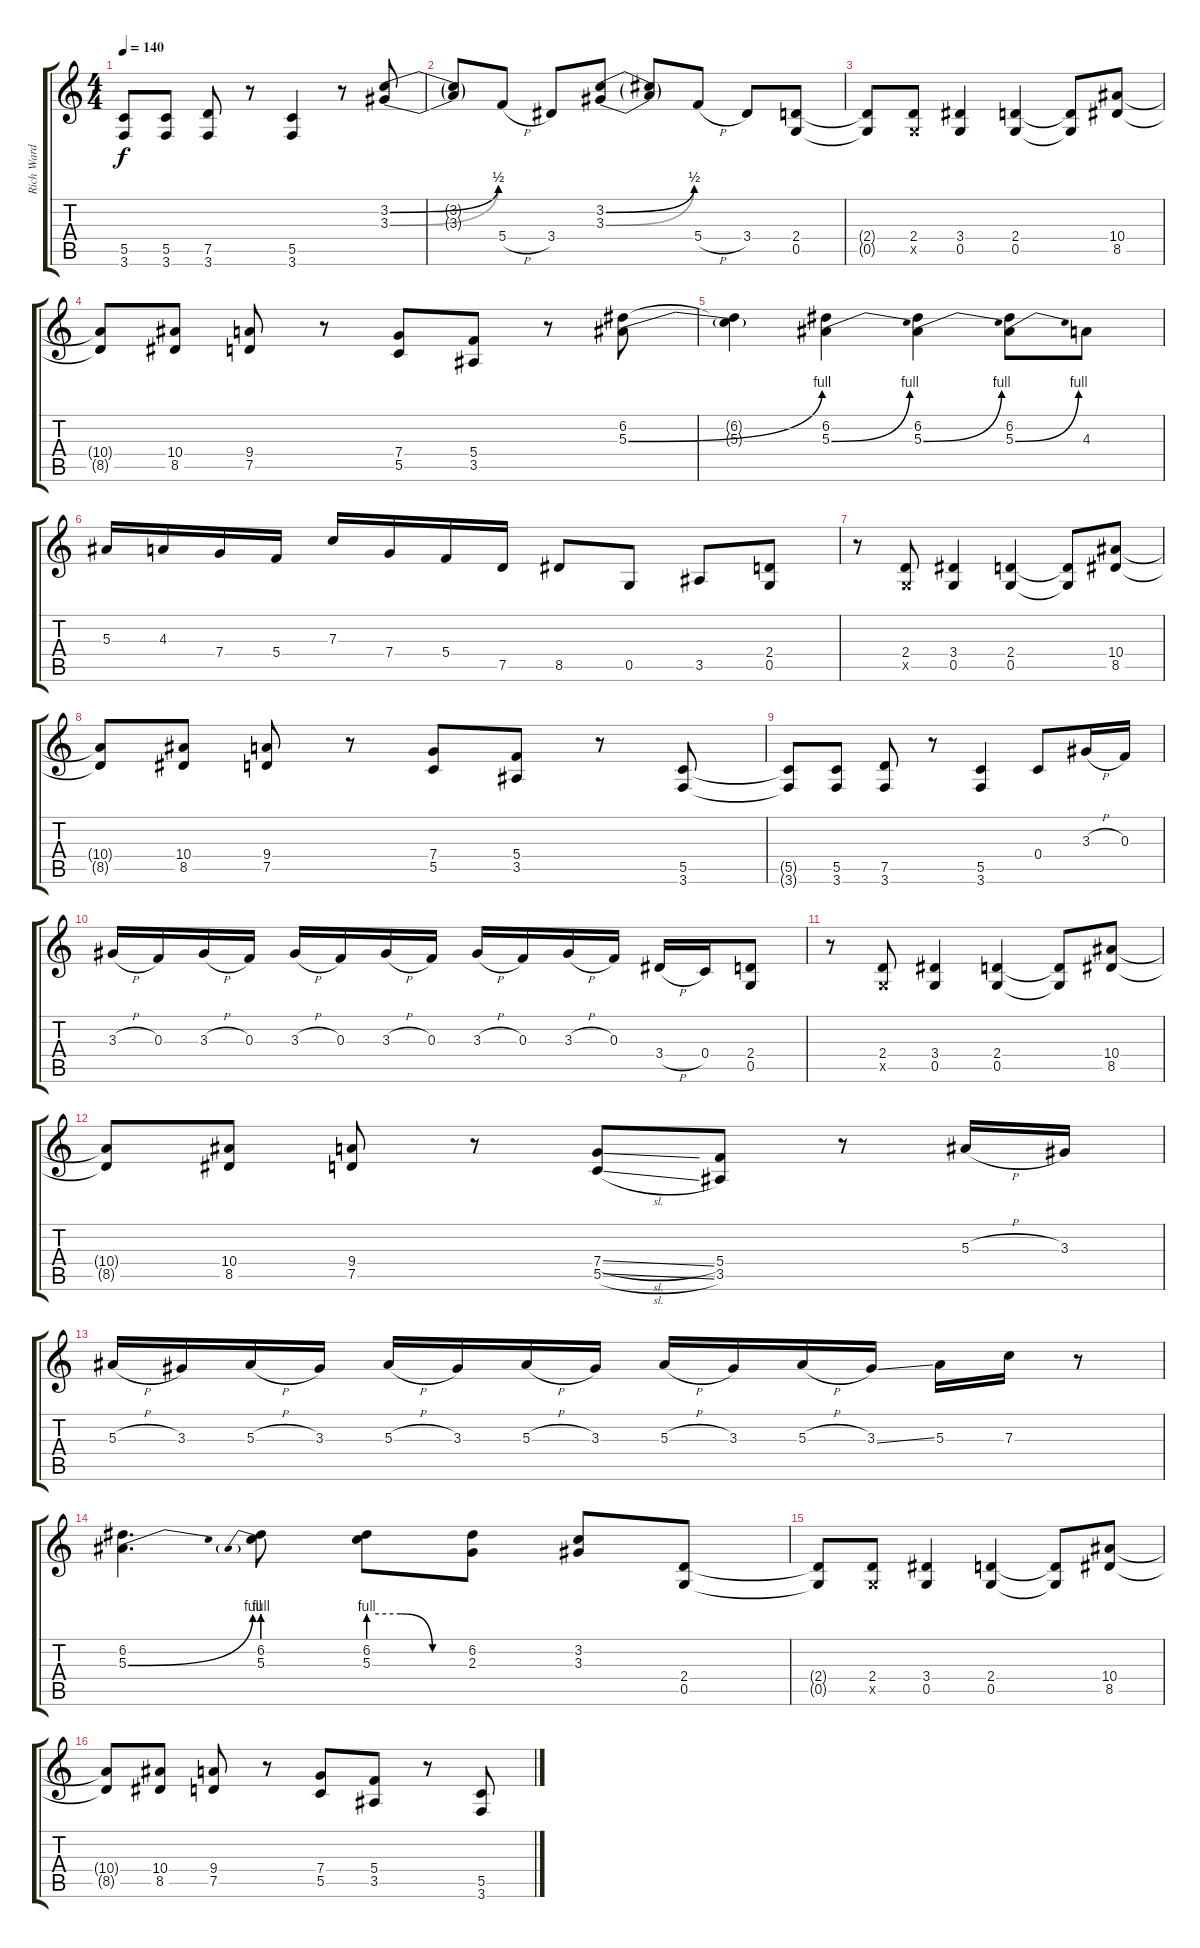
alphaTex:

\track ("Rich Ward" "Rich Ward") {instrument distortionguitar}
\staff {score tabs}
\tuning (D4 A3 F3 C3 G2 D2) {hide}
\ts (4 4)
\tempo 140
\clef g2
\ks c
(5.5{t} 3.6{t}).8{dy f} (5.5 3.6).8 (7.5 3.6).8 r.8 (5.5 3.6).4 r.8 (3.2{be (bend 0 0 60 2)} 3.3{be (bend 0 0 60 2)}).8 |
(3.2{t} 3.3{t}).8 5.4{h}.8 3.4.8 (3.2{be (bend 0 0 60 2)} 3.3{be (bend 0 0 60 2)}).8 (3.2{t} 3.3{t}).8 5.4{h}.8 3.4.8 (2.4 0.5).8 |
(2.4{t} 0.5{t}).8 (2.4 0.5{x}).8 (3.4 0.5).4 (2.4 0.5).4 (2.4{t} 0.5{t}).8 (10.4 8.5).8 |
(10.4{t} 8.5{t}).8 (10.4 8.5).8 (9.4 7.5).8 r.8 (7.4 5.5).8 (5.4 3.5).8 r.8 (6.2 5.3{be (bend 0 0 60 4)}).8 |
(6.2{t} 5.3{t}).4 (6.2 5.3{be (bend 0 0 60 4)}).4 (6.2 5.3{be (bend 0 0 60 4)}).4 (6.2 5.3{be (bend 0 0 60 4)}).8 4.3.8 |
5.3.16 4.3.16 7.4.16 5.4.16 7.3.16 7.4.16 5.4.16 7.5.16 8.5.8 0.5.8 3.5.8 (2.4 0.5).8 |
r.8 (2.4 0.5{x}).8 (3.4 0.5).4 (2.4 0.5).4 (2.4{t} 0.5{t}).8 (10.4 8.5).8 |
(10.4{t} 8.5{t}).8 (10.4 8.5).8 (9.4 7.5).8 r.8 (7.4 5.5).8 (5.4 3.5).8 r.8 (5.5 3.6).8 |
(5.5{t} 3.6{t}).8 (5.5 3.6).8 (7.5 3.6).8 r.8 (5.5 3.6).4 0.4.8 3.3{h}.16 0.3.16 |
3.3{h}.16 0.3.16 3.3{h}.16 0.3.16 3.3{h}.16 0.3.16 3.3{h}.16 0.3.16 3.3{h}.16 0.3.16 3.3{h}.16 0.3.16 3.4{h}.16 0.4.16 (2.4 0.5).8 |
r.8 (2.4 0.5{x}).8 (3.4 0.5).4 (2.4 0.5).4 (2.4{t} 0.5{t}).8 (10.4 8.5).8 |
(10.4{t} 8.5{t}).8 (10.4 8.5).8 (9.4 7.5).8 r.8 (7.4{sl} 5.5{sl}).8 (5.4 3.5).8 r.8 5.3{h}.16 3.3.16 |
5.3{h}.16 3.3.16 5.3{h}.16 3.3.16 5.3{h}.16 3.3.16 5.3{h}.16 3.3.16 5.3{h}.16 3.3.16 5.3{h}.16 3.3{ss}.16 5.3.16 7.3.16 r.8 |
(6.2 5.3{be (bend 0 0 60 4)}).4{d} (6.2 5.3{be (prebend 0 4 60 4)}).8 (6.2 5.3{be (custom 0 4 20 4 40 0 60 0)}).8 (6.2 2.3).8 (3.2 3.3).8 (2.4 0.5).8 |
(2.4{t} 0.5{t}).8 (2.4 0.5{x}).8 (3.4 0.5).4 (2.4 0.5).4 (2.4{t} 0.5{t}).8 (10.4 8.5).8 |
(10.4{t} 8.5{t}).8 (10.4 8.5).8 (9.4 7.5).8 r.8 (7.4 5.5).8 (5.4 3.5).8 r.8 (5.5 3.6).8
